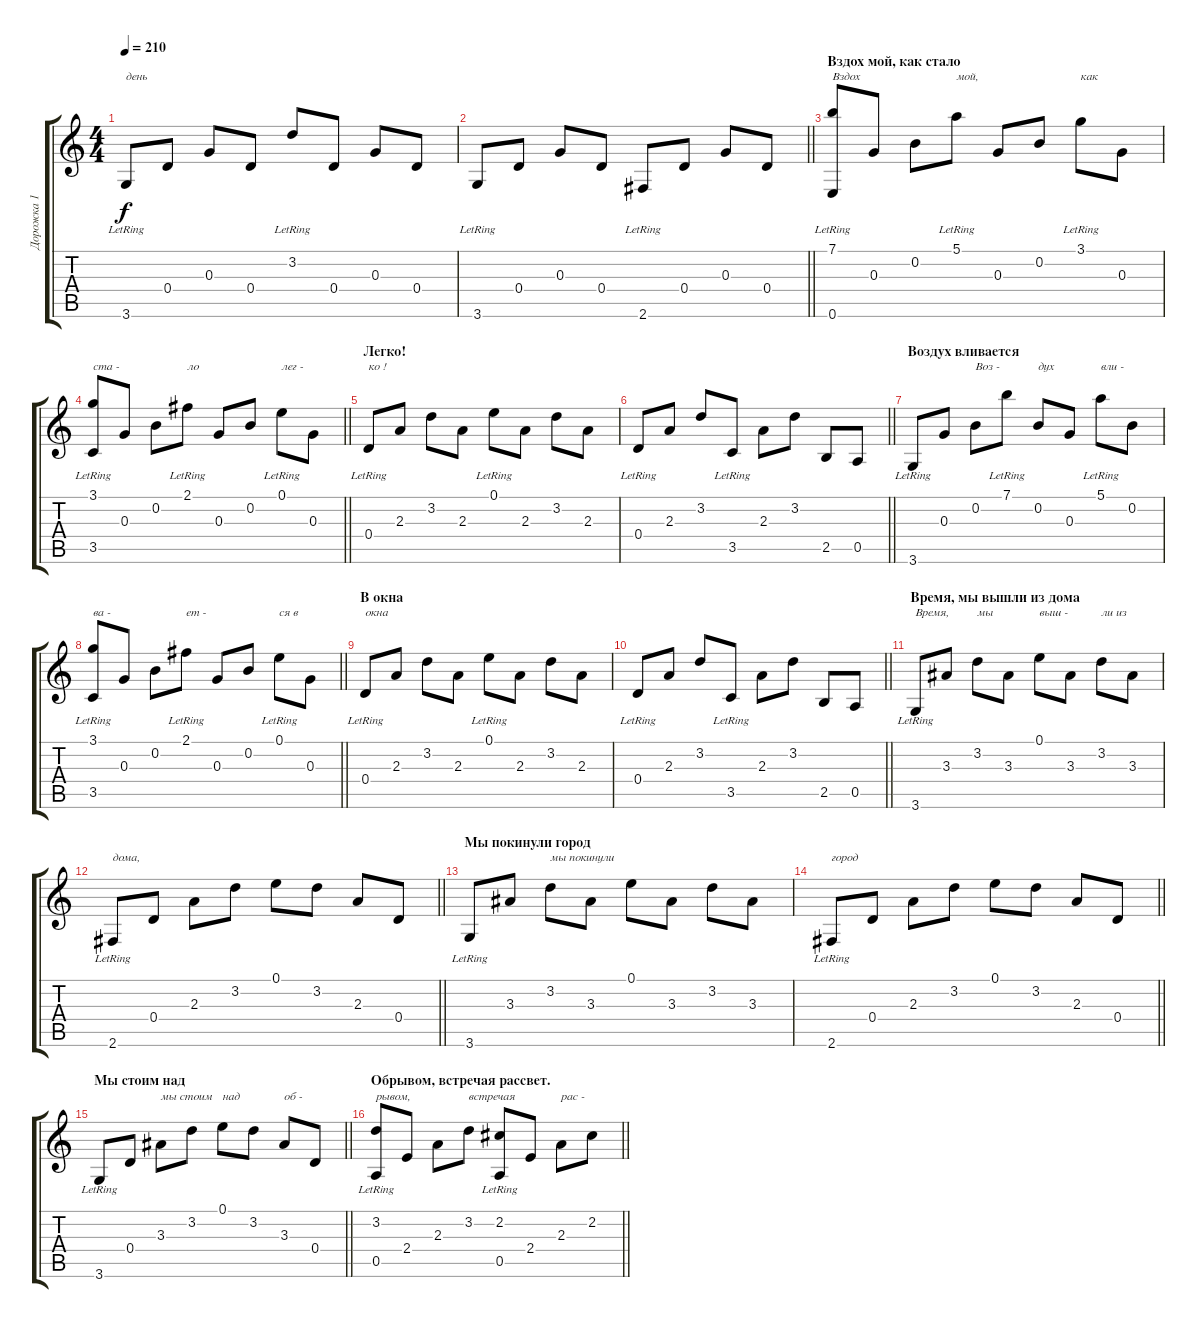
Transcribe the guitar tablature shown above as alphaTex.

\track ("Дорожка 1" "Дорожка 1") {instrument acousticguitarsteel}
\staff {score tabs}
\tuning (E4 B3 G3 D3 A2 E2) {hide}
\ts (4 4)
\tempo 210
\clef g2
\ks c
3.6{lr}.8{txt "день" dy f} 0.4.8 0.3.8 0.4.8 3.2{lr}.8 0.4.8 0.3.8 0.4.8 |
\barLineRight lightlight
3.6{lr}.8 0.4.8 0.3.8 0.4.8 2.6{lr}.8 0.4.8 0.3.8 0.4.8 |
\section ("" "Вздох мой, как стало")
(7.1{lr} 0.6{lr}).8{txt "Вздох"} 0.3.8 0.2.8 5.1{lr}.8{txt "мой,"} 0.3.8 0.2.8 3.1{lr}.8{txt "как"} 0.3.8 |
\barLineRight lightlight
(3.1{lr} 3.5{lr}).8{txt "ста -"} 0.3.8 0.2.8 2.1{lr}.8{txt "ло"} 0.3.8 0.2.8 0.1{lr}.8{txt "лег -"} 0.3.8 |
\section ("" "Легко!")
0.4{lr}.8{txt "ко !"} 2.3.8 3.2.8 2.3.8 0.1{lr}.8 2.3.8 3.2.8 2.3.8 |
\barLineRight lightlight
0.4{lr}.8 2.3.8 3.2.8 3.5{lr}.8 2.3.8 3.2.8 2.5.8 0.5.8 |
\section ("" "Воздух вливается")
3.6{lr}.8 0.3.8 0.2.8{txt "Воз -"} 7.1{lr}.8 0.2.8{txt "дух"} 0.3.8 5.1{lr}.8{txt "вли -"} 0.2.8 |
\barLineRight lightlight
(3.1{lr} 3.5{lr}).8{txt "ва -"} 0.3.8 0.2.8 2.1{lr}.8{txt "ет -"} 0.3.8 0.2.8 0.1{lr}.8{txt "ся в"} 0.3.8 |
\section ("" "В окна")
0.4{lr}.8{txt "окна"} 2.3.8 3.2.8 2.3.8 0.1{lr}.8 2.3.8 3.2.8 2.3.8 |
\barLineRight lightlight
0.4{lr}.8 2.3.8 3.2.8 3.5{lr}.8 2.3.8 3.2.8 2.5.8 0.5.8 |
\section ("" "Время, мы вышли из дома")
3.6{lr}.8{txt "Время,"} 3.3.8 3.2.8{txt "мы"} 3.3.8 0.1.8{txt "выш -"} 3.3.8 3.2.8{txt "ли из"} 3.3.8 |
\barLineRight lightlight
2.6{lr}.8{txt "дома,"} 0.4.8 2.3.8 3.2.8 0.1.8 3.2.8 2.3.8 0.4.8 |
\section ("" "Мы покинули город")
3.6{lr}.8 3.3.8 3.2.8{txt "мы покинули"} 3.3.8 0.1.8 3.3.8 3.2.8 3.3.8 |
\barLineRight lightlight
2.6{lr}.8{txt "город"} 0.4.8 2.3.8 3.2.8 0.1.8 3.2.8 2.3.8 0.4.8 |
\section ("" "Мы стоим над")
\barLineRight lightlight
3.6{lr}.8 0.4.8 3.3.8{txt "мы стоим"} 3.2.8 0.1.8{txt "над"} 3.2.8 3.3.8{txt "об -"} 0.4.8 |
\section ("" "Обрывом, встречая рассвет.")
\barLineRight lightlight
(3.2{lr} 0.5{lr}).8{txt "рывом,"} 2.4.8 2.3.8 3.2.8{txt "встречая"} (2.2{lr} 0.5{lr}).8 2.4.8 2.3.8{txt "рас -"} 2.2.8
